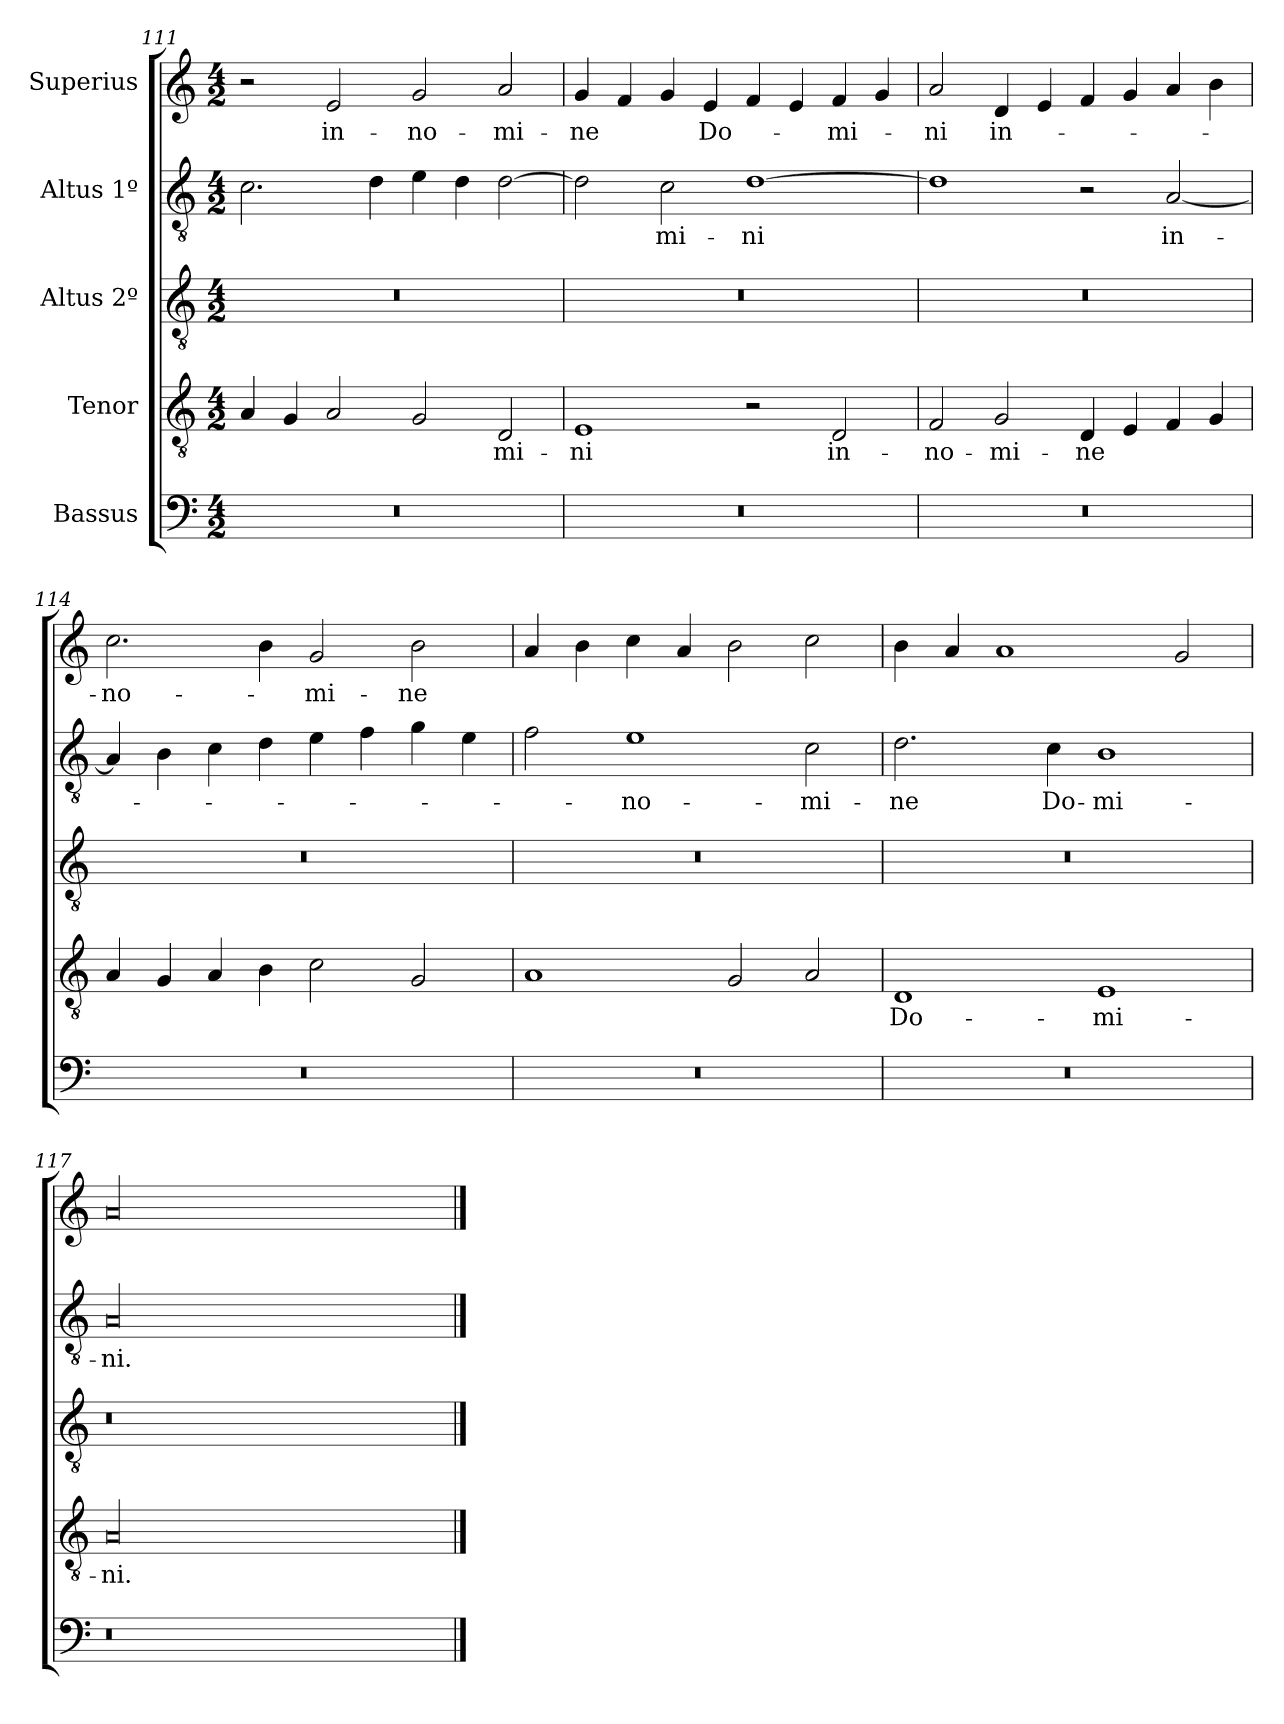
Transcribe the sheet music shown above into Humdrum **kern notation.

**kern	**kern	**text	**kern	**kern	**text	**kern	**text
*part5	*part4	*part4	*part3	*part2	*part2	*part1	*part1
*staff5	*staff4	*staff4	*staff3	*staff2	*staff2	*staff1	*staff1
*I"Bassus	*I"Tenor	*	*I"Altus 2º	*I"Altus 1º	*	*I"Superius	*
*clefF4	*clefGv2	*	*clefGv2	*clefGv2	*	*clefG2	*
*k[]	*k[]	*	*k[]	*k[]	*	*k[]	*
*M4/2	*M4/2	*	*M4/2	*M4/2	*	*M4/2	*
=111	=111	=111	=111	=111	=111	=111	=111
0r	4A/	.	0r	2.c\	.	2r	.
.	4G/	.	.	.	.	.	.
.	2A/	.	.	.	.	2e/	in-
.	.	.	.	4d\	.	.	.
.	2G/	.	.	4e\	.	2g/	no-
.	.	.	.	4d\	.	.	.
.	2D/	-mi-	.	[2d\	.	2a/	-mi-
=112	=112	=112	=112	=112	=112	=112	=112
0r	1E/	-ni	0r	2d\]	.	4g/	-ne
.	.	.	.	.	.	4f/	.
.	.	.	.	2c\	-mi-	4g/	.
.	.	.	.	.	.	4e/	Do-
.	2r	.	.	[1d\	-ni	4f/	.
.	.	.	.	.	.	4e/	.
.	2D/	in-	.	.	.	4f/	-mi-
.	.	.	.	.	.	4g/	.
=113	=113	=113	=113	=113	=113	=113	=113
0r	2F/	no-	0r	1d\]	.	2a/	-ni
.	2G/	-mi-	.	.	.	4d/	in-
.	.	.	.	.	.	4e/	.
.	4D/	-ne	.	2r	.	4f/	.
.	4E/	.	.	.	.	4g/	.
.	4F/	.	.	[2A/	in-	4a/	.
.	4G/	.	.	.	.	4b\	.
=114	=114	=114	=114	=114	=114	=114	=114
0r	4A/	.	0r	4A/]	.	2.cc\	no-
.	4G/	.	.	4B\	.	.	.
.	4A/	.	.	4c\	.	.	.
.	4B\	.	.	4d\	.	4b\	.
.	2c\	.	.	4e\	.	2g/	-mi-
.	.	.	.	4f\	.	.	.
.	2G/	.	.	4g\	.	2b\	-ne
.	.	.	.	4e\	.	.	.
=115	=115	=115	=115	=115	=115	=115	=115
0r	1A/	.	0r	2f\	.	4a/	.
.	.	.	.	.	.	4b\	.
.	.	.	.	1e\	no-	4cc\	.
.	.	.	.	.	.	4a/	.
.	2G/	.	.	.	.	2b\	.
.	2A/	.	.	2c\	-mi-	2cc\	.
=116	=116	=116	=116	=116	=116	=116	=116
0r	1D/	Do-	0r	2.d\	-ne	4b\	.
.	.	.	.	.	.	4a/	.
.	.	.	.	.	.	1a/	.
.	.	.	.	4c\	Do-	.	.
.	1E/	-mi-	.	1B\	-mi-	.	.
.	.	.	.	.	.	2g/	.
=117	=117	=117	=117	=117	=117	=117	=117
0r	00A/	-ni.	0r	00A/	-ni.	00a/	.
0ryy	.	.	0ryy	.	.	.	.
==	==	==	==	==	==	==	==
*-	*-	*-	*-	*-	*-	*-	*-
